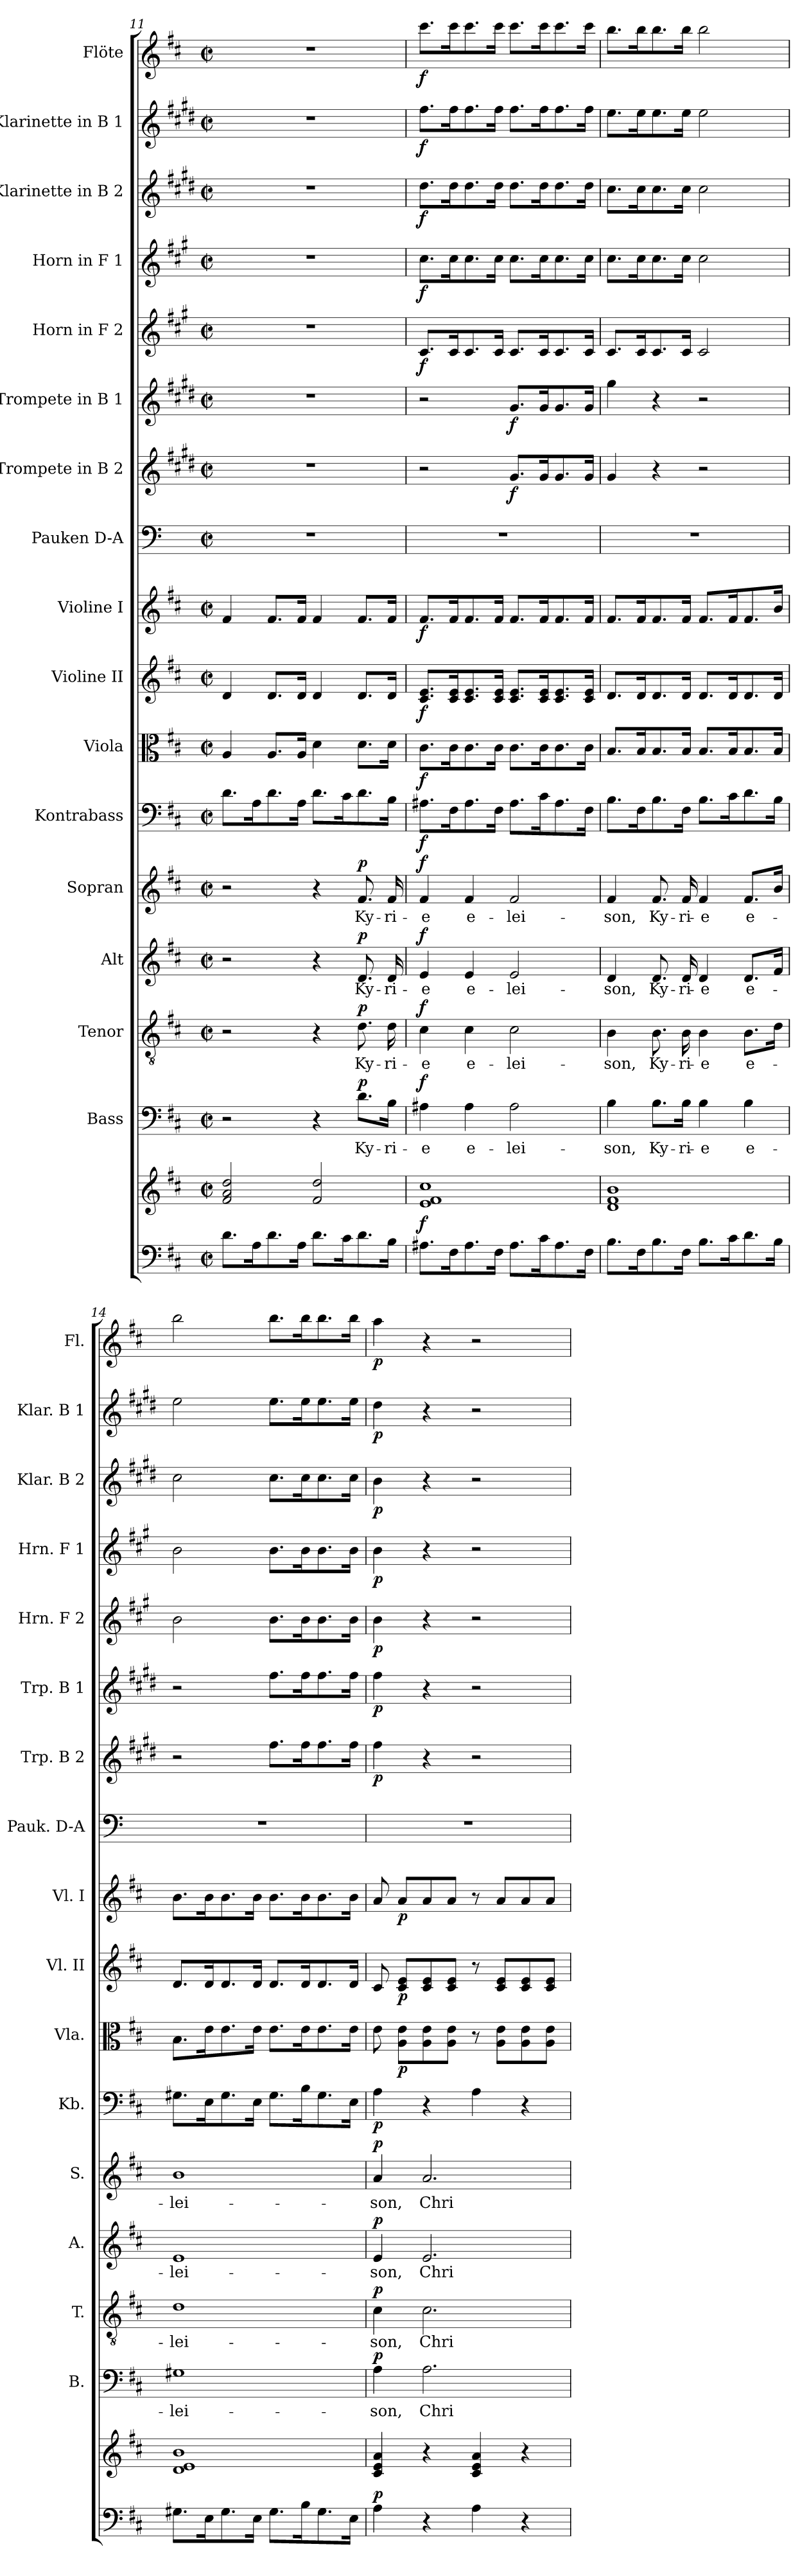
**kern	**kern	**dynam	**kern	**text	**dynam	**kern	**text	**dynam	**kern	**text	**dynam	**kern	**text	**dynam	**kern	**dynam	**kern	**dynam	**kern	**dynam	**kern	**dynam	**kern	**kern	**dynam	**kern	**dynam	**kern	**dynam	**kern	**dynam	**kern	**dynam	**kern	**dynam	**kern	**dynam
*part17	*part17	*part17	*part16	*part16	*part16	*part15	*part15	*part15	*part14	*part14	*part14	*part13	*part13	*part13	*part12	*part12	*part11	*part11	*part10	*part10	*part9	*part9	*part8	*part7	*part7	*part6	*part6	*part5	*part5	*part4	*part4	*part3	*part3	*part2	*part2	*part1	*part1
*staff18	*staff17	*staff17/18	*staff16	*staff16	*staff16	*staff15	*staff15	*staff15	*staff14	*staff14	*staff14	*staff13	*staff13	*staff13	*staff12	*staff12	*staff11	*staff11	*staff10	*staff10	*staff9	*staff9	*staff8	*staff7	*staff7	*staff6	*staff6	*staff5	*staff5	*staff4	*staff4	*staff3	*staff3	*staff2	*staff2	*staff1	*staff1
*	*	*	*I"Bass	*	*	*I"Tenor	*	*	*I"Alt	*	*	*I"Sopran	*	*	*I"Kontrabass	*	*I"Viola	*	*I"Violine II	*	*I"Violine I	*	*I"Pauken D-A	*I"Trompete in B 2	*	*I"Trompete in B 1	*	*I"Horn in F 2	*	*I"Horn in F 1	*	*I"Klarinette in B 2	*	*I"Klarinette in B 1	*	*I"Flöte	*
*	*	*	*I'B.	*	*	*I'T.	*	*	*I'A.	*	*	*I'S.	*	*	*I'Kb.	*	*I'Vla.	*	*I'Vl. II	*	*I'Vl. I	*	*I'Pauk. D-A	*I'Trp. B 2	*	*I'Trp. B 1	*	*I'Hrn. F 2	*	*I'Hrn. F 1	*	*I'Klar. B 2	*	*I'Klar. B 1	*	*I'Fl.	*
*clefF4	*clefG2	*	*clefF4	*	*	*clefGv2	*	*	*clefG2	*	*	*clefG2	*	*	*clefF4	*	*clefC3	*	*clefG2	*	*clefG2	*	*clefF4	*clefG2	*	*clefG2	*	*clefG2	*	*clefG2	*	*clefG2	*	*clefG2	*	*clefG2	*
*	*	*	*	*	*	*	*	*	*	*	*	*	*	*	*ITrd7c12	*	*	*	*	*	*	*	*ITrd-1c-2	*ITrd1c2	*	*ITrd1c2	*	*ITrd4c7	*	*ITrd4c7	*	*ITrd1c2	*	*ITrd1c2	*	*	*
*k[f#c#]	*k[f#c#]	*	*k[f#c#]	*	*	*k[f#c#]	*	*	*k[f#c#]	*	*	*k[f#c#]	*	*	*k[f#c#]	*	*k[f#c#]	*	*k[f#c#]	*	*k[f#c#]	*	*k[f#c#]	*k[f#c#]	*	*k[f#c#]	*	*k[f#c#]	*	*k[f#c#]	*	*k[f#c#]	*	*k[f#c#]	*	*k[f#c#]	*
*D:	*D:	*	*D:	*	*	*D:	*	*	*D:	*	*	*D:	*	*	*D:	*	*D:	*	*D:	*	*D:	*	*D:	*D:	*	*D:	*	*D:	*	*D:	*	*D:	*	*D:	*	*D:	*
*M2/2	*M2/2	*	*M2/2	*	*	*M2/2	*	*	*M2/2	*	*	*M2/2	*	*	*M2/2	*	*M2/2	*	*M2/2	*	*M2/2	*	*M2/2	*M2/2	*	*M2/2	*	*M2/2	*	*M2/2	*	*M2/2	*	*M2/2	*	*M2/2	*
*met(c|)	*met(c|)	*	*met(c|)	*	*	*met(c|)	*	*	*met(c|)	*	*	*met(c|)	*	*	*met(c|)	*	*met(c|)	*	*met(c|)	*	*met(c|)	*	*met(c|)	*met(c|)	*	*met(c|)	*	*met(c|)	*	*met(c|)	*	*met(c|)	*	*met(c|)	*	*met(c|)	*
=11	=11	=11	=11	=11	=11	=11	=11	=11	=11	=11	=11	=11	=11	=11	=11	=11	=11	=11	=11	=11	=11	=11	=11	=11	=11	=11	=11	=11	=11	=11	=11	=11	=11	=11	=11	=11	=11
8.d\L	2f#/ 2a/ 2dd/	.	2r	.	.	2r	.	.	2r	.	.	2r	.	.	8.D\L	.	4A/	.	4d/	.	4f#/	.	1r	1r	.	1r	.	1r	.	1r	.	1r	.	1r	.	1r	.
16A\k	.	.	.	.	.	.	.	.	.	.	.	.	.	.	16AA\k	.	.	.	.	.	.	.	.	.	.	.	.	.	.	.	.	.	.	.	.	.	.
8.d\	.	.	.	.	.	.	.	.	.	.	.	.	.	.	8.D\	.	8.A/L	.	8.d/L	.	8.f#/L	.	.	.	.	.	.	.	.	.	.	.	.	.	.	.	.
16A\Jk	.	.	.	.	.	.	.	.	.	.	.	.	.	.	16AA\Jk	.	16A/Jk	.	16d/Jk	.	16f#/Jk	.	.	.	.	.	.	.	.	.	.	.	.	.	.	.	.
8.d\L	2f#/ 2dd/	.	4r	.	.	4r	.	.	4r	.	.	4r	.	.	8.D\L	.	4d\	.	4d/	.	4f#/	.	.	.	.	.	.	.	.	.	.	.	.	.	.	.	.
16c#\k	.	.	.	.	.	.	.	.	.	.	.	.	.	.	16C#\k	.	.	.	.	.	.	.	.	.	.	.	.	.	.	.	.	.	.	.	.	.	.
!	!	!	!	!LO:LY:b	!LO:DY:a	!	!LO:LY:b	!LO:DY:a	!	!LO:LY:b	!LO:DY:a	!	!LO:LY:b	!LO:DY:a	!	!	!	!	!	!	!	!	!	!	!	!	!	!	!	!	!	!	!	!	!	!	!
8.d\	.	.	8.d\L	Ky-	p	8.d\	Ky-	p	8.d/	Ky-	p	8.f#/	Ky-	p	8.D\	.	8.d\L	.	8.d/L	.	8.f#/L	.	.	.	.	.	.	.	.	.	.	.	.	.	.	.	.
!	!	!	!	!LO:LY:b	!	!	!LO:LY:b	!	!	!LO:LY:b	!	!	!LO:LY:b	!	!	!	!	!	!	!	!	!	!	!	!	!	!	!	!	!	!	!	!	!	!	!	!
16B\Jk	.	.	16B\Jk	-ri-	.	16d\	-ri-	.	16d/	-ri-	.	16f#/	-ri-	.	16BB\Jk	.	16d\Jk	.	16d/Jk	.	16f#/Jk	.	.	.	.	.	.	.	.	.	.	.	.	.	.	.	.
=12	=12	=12	=12	=12	=12	=12	=12	=12	=12	=12	=12	=12	=12	=12	=12	=12	=12	=12	=12	=12	=12	=12	=12	=12	=12	=12	=12	=12	=12	=12	=12	=12	=12	=12	=12	=12	=12
!	!	!LO:DY:a=2	!	!LO:LY:b	!LO:DY:a	!	!LO:LY:b	!LO:DY:a	!	!LO:LY:b	!LO:DY:a	!	!LO:LY:b	!LO:DY:a	!	!LO:DY:b	!	!LO:DY:b	!	!LO:DY:b	!	!LO:DY:b	!	!	!	!	!	!	!LO:DY:b	!	!LO:DY:b	!	!LO:DY:b	!	!LO:DY:b	!	!LO:DY:b
8.A#X\L	1e 1f# 1cc#	f	4A#X\	-e	f	4c#\	-e	f	4e/	-e	f	4f#/	-e	f	8.AA#X\L	f	8.c#\L	f	8.c#/ 8.e/L	f	8.f#/L	f	1r	2r	.	2r	.	8.F#/L	f	8.f#\L	f	8.cc#\L	f	8.ee\L	f	8.ccc#\L	f
16F#\k	.	.	.	.	.	.	.	.	.	.	.	.	.	.	16FF#\k	.	16c#\k	.	16c#/ 16e/k	.	16f#/k	.	.	.	.	.	.	16F#/k	.	16f#\k	.	16cc#\k	.	16ee\k	.	16ccc#\k	.
!	!	!	!	!LO:LY:b	!	!	!LO:LY:b	!	!	!LO:LY:b	!	!	!LO:LY:b	!	!	!	!	!	!	!	!	!	!	!	!	!	!	!	!	!	!	!	!	!	!	!	!
8.A#\	.	.	4A#\	e-	.	4c#\	e-	.	4e/	e-	.	4f#/	e-	.	8.AA#\	.	8.c#\	.	8.c#/ 8.e/	.	8.f#/	.	.	.	.	.	.	8.F#/	.	8.f#\	.	8.cc#\	.	8.ee\	.	8.ccc#\	.
16F#\Jk	.	.	.	.	.	.	.	.	.	.	.	.	.	.	16FF#\Jk	.	16c#\Jk	.	16c#/ 16e/Jk	.	16f#/Jk	.	.	.	.	.	.	16F#/Jk	.	16f#\Jk	.	16cc#\Jk	.	16ee\Jk	.	16ccc#\Jk	.
!	!	!	!	!LO:LY:b	!	!	!LO:LY:b	!	!	!LO:LY:b	!	!	!LO:LY:b	!	!	!	!	!	!	!	!	!	!	!	!LO:DY:b	!	!LO:DY:b	!	!	!	!	!	!	!	!	!	!
8.A#\L	.	.	2A#\	-lei-	.	2c#\	-lei-	.	2e/	-lei-	.	2f#/	-lei-	.	8.AA#\L	.	8.c#\L	.	8.c#/ 8.e/L	.	8.f#/L	.	.	8.f#/L	f	8.f#/L	f	8.F#/L	.	8.f#\L	.	8.cc#\L	.	8.ee\L	.	8.ccc#\L	.
16c#\k	.	.	.	.	.	.	.	.	.	.	.	.	.	.	16C#\k	.	16c#\k	.	16c#/ 16e/k	.	16f#/k	.	.	16f#/k	.	16f#/k	.	16F#/k	.	16f#\k	.	16cc#\k	.	16ee\k	.	16ccc#\k	.
8.A#\	.	.	.	.	.	.	.	.	.	.	.	.	.	.	8.AA#\	.	8.c#\	.	8.c#/ 8.e/	.	8.f#/	.	.	8.f#/	.	8.f#/	.	8.F#/	.	8.f#\	.	8.cc#\	.	8.ee\	.	8.ccc#\	.
16F#\Jk	.	.	.	.	.	.	.	.	.	.	.	.	.	.	16FF#\Jk	.	16c#\Jk	.	16c#/ 16e/Jk	.	16f#/Jk	.	.	16f#/Jk	.	16f#/Jk	.	16F#/Jk	.	16f#\Jk	.	16cc#\Jk	.	16ee\Jk	.	16ccc#\Jk	.
=13	=13	=13	=13	=13	=13	=13	=13	=13	=13	=13	=13	=13	=13	=13	=13	=13	=13	=13	=13	=13	=13	=13	=13	=13	=13	=13	=13	=13	=13	=13	=13	=13	=13	=13	=13	=13	=13
!	!	!	!	!LO:LY:b	!	!	!LO:LY:b	!	!	!LO:LY:b	!	!	!LO:LY:b	!	!	!	!	!	!	!	!	!	!	!	!	!	!	!	!	!	!	!	!	!	!	!	!
8.B\L	1d 1f# 1b	.	4B\	-son,	.	4B\	-son,	.	4d/	-son,	.	4f#/	-son,	.	8.BB\L	.	8.B/L	.	8.d/L	.	8.f#/L	.	1r	4f#/	.	4ff#\	.	8.F#/L	.	8.f#\L	.	8.b\L	.	8.dd\L	.	8.bb\L	.
16F#\k	.	.	.	.	.	.	.	.	.	.	.	.	.	.	16FF#\k	.	16B/k	.	16d/k	.	16f#/k	.	.	.	.	.	.	16F#/k	.	16f#\k	.	16b\k	.	16dd\k	.	16bb\k	.
!	!	!	!	!LO:LY:b	!	!	!LO:LY:b	!	!	!LO:LY:b	!	!	!LO:LY:b	!	!	!	!	!	!	!	!	!	!	!	!	!	!	!	!	!	!	!	!	!	!	!	!
8.B\	.	.	8.B\L	Ky-	.	8.B\	Ky-	.	8.d/	Ky-	.	8.f#/	Ky-	.	8.BB\	.	8.B/	.	8.d/	.	8.f#/	.	.	4r	.	4r	.	8.F#/	.	8.f#\	.	8.b\	.	8.dd\	.	8.bb\	.
!	!	!	!	!LO:LY:b	!	!	!LO:LY:b	!	!	!LO:LY:b	!	!	!LO:LY:b	!	!	!	!	!	!	!	!	!	!	!	!	!	!	!	!	!	!	!	!	!	!	!	!
16F#\Jk	.	.	16B\Jk	-ri-	.	16B\	-ri-	.	16d/	-ri-	.	16f#/	-ri-	.	16FF#\Jk	.	16B/Jk	.	16d/Jk	.	16f#/Jk	.	.	.	.	.	.	16F#/Jk	.	16f#\Jk	.	16b\Jk	.	16dd\Jk	.	16bb\Jk	.
!	!	!	!	!LO:LY:b	!	!	!LO:LY:b	!	!	!LO:LY:b	!	!	!LO:LY:b	!	!	!	!	!	!	!	!	!	!	!	!	!	!	!	!	!	!	!	!	!	!	!	!
8.B\L	.	.	4B\	-e	.	4B\	-e	.	4d/	-e	.	4f#/	-e	.	8.BB\L	.	8.B/L	.	8.d/L	.	8.f#/L	.	.	2r	.	2r	.	2F#/	.	2f#\	.	2b\	.	2dd\	.	2bb\	.
16c#\k	.	.	.	.	.	.	.	.	.	.	.	.	.	.	16C#\k	.	16B/k	.	16d/k	.	16f#/k	.	.	.	.	.	.	.	.	.	.	.	.	.	.	.	.
!	!	!	!	!LO:LY:b	!	!	!LO:LY:b	!	!	!LO:LY:b	!	!	!LO:LY:b	!	!	!	!	!	!	!	!	!	!	!	!	!	!	!	!	!	!	!	!	!	!	!	!
8.d\	.	.	4B\	e-	.	8.B\L	e-	.	8.d/L	e-	.	8.f#/L	e-	.	8.D\	.	8.B/	.	8.d/	.	8.f#/	.	.	.	.	.	.	.	.	.	.	.	.	.	.	.	.
16B\Jk	.	.	.	.	.	16d\Jk	.	.	16f#/Jk	.	.	16b/Jk	.	.	16BB\Jk	.	16B/Jk	.	16d/Jk	.	16b/Jk	.	.	.	.	.	.	.	.	.	.	.	.	.	.	.	.
=14	=14	=14	=14	=14	=14	=14	=14	=14	=14	=14	=14	=14	=14	=14	=14	=14	=14	=14	=14	=14	=14	=14	=14	=14	=14	=14	=14	=14	=14	=14	=14	=14	=14	=14	=14	=14	=14
!	!	!	!	!LO:LY:b	!	!	!LO:LY:b	!	!	!LO:LY:b	!	!	!LO:LY:b	!	!	!	!	!	!	!	!	!	!	!	!	!	!	!	!	!	!	!	!	!	!	!	!
8.G#X\L	1d 1e 1b	.	1G#X	-lei-	.	1d	-lei-	.	1e	-lei-	.	1b	-lei-	.	8.GG#X\L	.	8.B\L	.	8.d/L	.	8.b\L	.	1r	2r	.	2r	.	2e\	.	2e\	.	2b\	.	2dd\	.	2bb\	.
16E\k	.	.	.	.	.	.	.	.	.	.	.	.	.	.	16EE\k	.	16e\k	.	16d/k	.	16b\k	.	.	.	.	.	.	.	.	.	.	.	.	.	.	.	.
8.G#\	.	.	.	.	.	.	.	.	.	.	.	.	.	.	8.GG#\	.	8.e\	.	8.d/	.	8.b\	.	.	.	.	.	.	.	.	.	.	.	.	.	.	.	.
16E\Jk	.	.	.	.	.	.	.	.	.	.	.	.	.	.	16EE\Jk	.	16e\Jk	.	16d/Jk	.	16b\Jk	.	.	.	.	.	.	.	.	.	.	.	.	.	.	.	.
8.G#\L	.	.	.	.	.	.	.	.	.	.	.	.	.	.	8.GG#\L	.	8.e\L	.	8.d/L	.	8.b\L	.	.	8.ee\L	.	8.ee\L	.	8.e\L	.	8.e\L	.	8.b\L	.	8.dd\L	.	8.bb\L	.
16B\k	.	.	.	.	.	.	.	.	.	.	.	.	.	.	16BB\k	.	16e\k	.	16d/k	.	16b\k	.	.	16ee\k	.	16ee\k	.	16e\k	.	16e\k	.	16b\k	.	16dd\k	.	16bb\k	.
8.G#\	.	.	.	.	.	.	.	.	.	.	.	.	.	.	8.GG#\	.	8.e\	.	8.d/	.	8.b\	.	.	8.ee\	.	8.ee\	.	8.e\	.	8.e\	.	8.b\	.	8.dd\	.	8.bb\	.
16E\Jk	.	.	.	.	.	.	.	.	.	.	.	.	.	.	16EE\Jk	.	16e\Jk	.	16d/Jk	.	16b\Jk	.	.	16ee\Jk	.	16ee\Jk	.	16e\Jk	.	16e\Jk	.	16b\Jk	.	16dd\Jk	.	16bb\Jk	.
!!LO:PB:g=z
=15	=15	=15	=15	=15	=15	=15	=15	=15	=15	=15	=15	=15	=15	=15	=15	=15	=15	=15	=15	=15	=15	=15	=15	=15	=15	=15	=15	=15	=15	=15	=15	=15	=15	=15	=15	=15	=15
!	!	!LO:DY:a=2	!	!LO:LY:b	!LO:DY:a	!	!LO:LY:b	!LO:DY:a	!	!LO:LY:b	!LO:DY:a	!	!LO:LY:b	!LO:DY:a	!	!LO:DY:b	!	!	!	!	!	!	!	!	!LO:DY:b	!	!LO:DY:b	!	!LO:DY:b	!	!LO:DY:b	!	!LO:DY:b	!	!LO:DY:b	!	!LO:DY:b
4A\	4c#/ 4e/ 4a/	p	4A\	-son,	p	4c#\	-son,	p	4e/	-son,	p	4a/	-son,	p	4AA\	p	8e\	.	8c#/	.	8a/	.	1r	4ee\	p	4ee\	p	4e\	p	4e\	p	4a\	p	4cc#\	p	4aa\	p
!	!	!	!	!	!	!	!	!	!	!	!	!	!	!	!	!	!	!LO:DY:b	!	!LO:DY:b	!	!LO:DY:b	!	!	!	!	!	!	!	!	!	!	!	!	!	!	!
.	.	.	.	.	.	.	.	.	.	.	.	.	.	.	.	.	8A\ 8e\L	p	8c#/ 8e/L	p	8a/L	p	.	.	.	.	.	.	.	.	.	.	.	.	.	.	.
!	!	!	!	!LO:LY:b	!	!	!LO:LY:b	!	!	!LO:LY:b	!	!	!LO:LY:b	!	!	!	!	!	!	!	!	!	!	!	!	!	!	!	!	!	!	!	!	!	!	!	!
4r	4r	.	2.A\	Chri-	.	2.c#\	Chri-	.	2.e/	Chri-	.	2.a/	Chri-	.	4r	.	8A\ 8e\	.	8c#/ 8e/	.	8a/	.	.	4r	.	4r	.	4r	.	4r	.	4r	.	4r	.	4r	.
.	.	.	.	.	.	.	.	.	.	.	.	.	.	.	.	.	8A\ 8e\J	.	8c#/ 8e/J	.	8a/J	.	.	.	.	.	.	.	.	.	.	.	.	.	.	.	.
4A\	4c#/ 4e/ 4a/	.	.	.	.	.	.	.	.	.	.	.	.	.	4AA\	.	8r	.	8r	.	8r	.	.	2r	.	2r	.	2r	.	2r	.	2r	.	2r	.	2r	.
.	.	.	.	.	.	.	.	.	.	.	.	.	.	.	.	.	8A\ 8e\L	.	8c#/ 8e/L	.	8a/L	.	.	.	.	.	.	.	.	.	.	.	.	.	.	.	.
4r	4r	.	.	.	.	.	.	.	.	.	.	.	.	.	4r	.	8A\ 8e\	.	8c#/ 8e/	.	8a/	.	.	.	.	.	.	.	.	.	.	.	.	.	.	.	.
.	.	.	.	.	.	.	.	.	.	.	.	.	.	.	.	.	8A\ 8e\J	.	8c#/ 8e/J	.	8a/J	.	.	.	.	.	.	.	.	.	.	.	.	.	.	.	.
=	=	=	=	=	=	=	=	=	=	=	=	=	=	=	=	=	=	=	=	=	=	=	=	=	=	=	=	=	=	=	=	=	=	=	=	=	=
*-	*-	*-	*-	*-	*-	*-	*-	*-	*-	*-	*-	*-	*-	*-	*-	*-	*-	*-	*-	*-	*-	*-	*-	*-	*-	*-	*-	*-	*-	*-	*-	*-	*-	*-	*-	*-	*-
